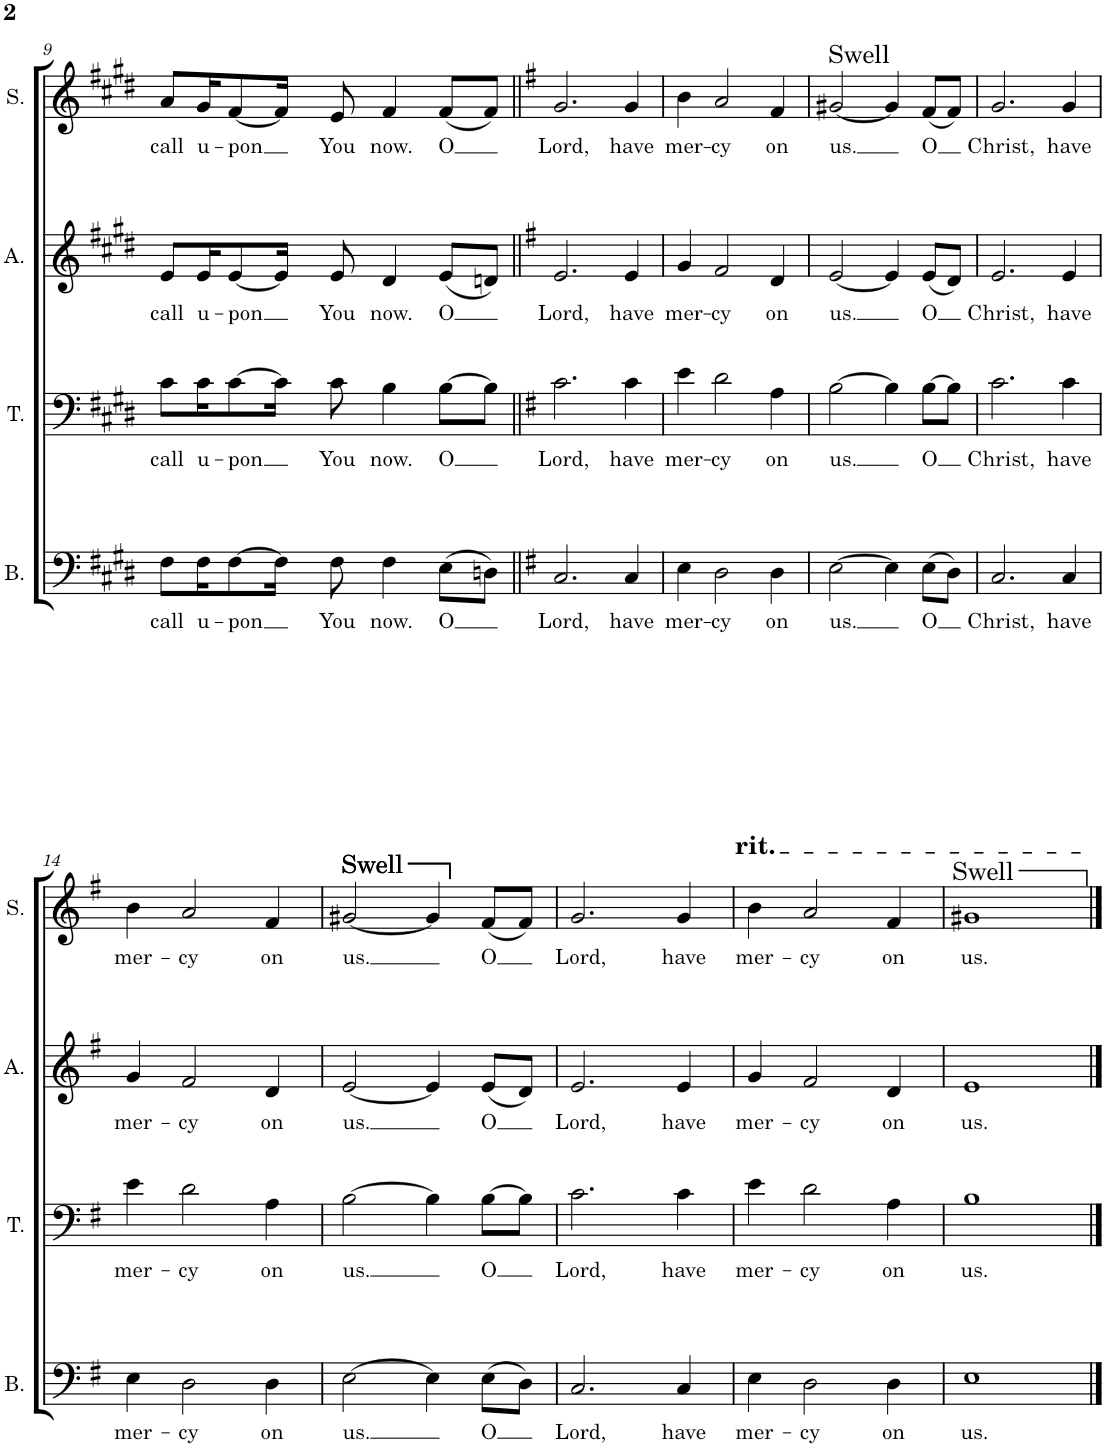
**kern	**text	**kern	**text	**kern	**text	**kern	**text
*part4	*part4	*part3	*part3	*part2	*part2	*part1	*part1
*staff4	*staff4	*staff3	*staff3	*staff2	*staff2	*staff1	*staff1
*I"Bass	*	*I"Tenor	*	*I"Alto	*	*I"Soprano	*
*I'B.	*	*I'T.	*	*I'A.	*	*I'S.	*
!!LO:PB:g=z
*clefF4	*	*clefF4	*	*clefG2	*	*clefG2	*
*k[f#c#g#d#]	*	*k[f#c#g#d#]	*	*k[f#c#g#d#]	*	*k[f#c#g#d#]	*
*M4/4	*	*M4/4	*	*M4/4	*	*M4/4	*
=9	=9	=9	=9	=9	=9	=9	=9
!	!LO:LY:b	!	!LO:LY:b	!	!LO:LY:b	!	!LO:LY:b
8F#\L	call	8c#\L	call	8e/L	call	8a/L	call
!	!LO:LY:b	!	!LO:LY:b	!	!LO:LY:b	!	!LO:LY:b
16F#\K	u-	16c#\K	u-	16e/K	u-	16g#/K	u-
!	!LO:LY:b	!	!LO:LY:b	!	!LO:LY:b	!	!LO:LY:b
[8F#\	-pon	[8c#\	-pon	[8e/	-pon	[8f#/	-pon
16F#\Jk]	.	16c#\Jk]	.	16e/Jk]	.	16f#/Jk]	.
!	!LO:LY:b	!	!LO:LY:b	!	!LO:LY:b	!	!LO:LY:b
8F#\	You	8c#\	You	8e/	You	8e/	You
!	!LO:LY:b	!	!LO:LY:b	!	!LO:LY:b	!	!LO:LY:b
4F#\	now.	4B\	now.	4d#/	now.	4f#/	now.
!	!LO:LY:b	!	!LO:LY:b	!	!LO:LY:b	!	!LO:LY:b
(8E\L	O	[8B\L	O	(8e/L	O	(8f#/L	O
8Dn\J)	.	8B\J]	.	8dn/J)	.	8f#/J)	.
=10||	=10||	=10||	=10||	=10||	=10||	=10||	=10||
*k[f#]	*	*k[f#]	*	*k[f#]	*	*k[f#]	*
!	!LO:LY:b	!	!LO:LY:b	!	!LO:LY:b	!	!LO:LY:b
2.C/	Lord,	2.c\	Lord,	2.e/	Lord,	2.g/	Lord,
!	!LO:LY:b	!	!LO:LY:b	!	!LO:LY:b	!	!LO:LY:b
4C/	have	4c\	have	4e/	have	4g/	have
=11	=11	=11	=11	=11	=11	=11	=11
!	!LO:LY:b	!	!LO:LY:b	!	!LO:LY:b	!	!LO:LY:b
4E\	mer-	4e\	mer-	4g/	mer-	4b\	mer-
!	!LO:LY:b	!	!LO:LY:b	!	!LO:LY:b	!	!LO:LY:b
2D\	-cy	2d\	-cy	2f#/	-cy	2a/	-cy
!	!LO:LY:b	!	!LO:LY:b	!	!LO:LY:b	!	!LO:LY:b
4D\	on	4A\	on	4d/	on	4f#/	on
=12	=12	=12	=12	=12	=12	=12	=12
!	!	!	!	!	!	!LO:TX:a:t=Swell	!
!	!LO:LY:b	!	!LO:LY:b	!	!LO:LY:b	!	!LO:LY:b
[2E\	us.	[2B\	us.	[2e/	us.	[2g#X/	us.
4E\]	.	4B\]	.	4e/]	.	4g#/]	.
!	!LO:LY:b	!	!LO:LY:b	!	!LO:LY:b	!	!LO:LY:b
(8E\L	O	[8B\L	O	(8e/L	O	(8f#/L	O
8D\J)	.	8B\J]	.	8d/J)	.	8f#/J)	.
=13	=13	=13	=13	=13	=13	=13	=13
!	!LO:LY:b	!	!LO:LY:b	!	!LO:LY:b	!	!LO:LY:b
2.C/	Christ,	2.c\	Christ,	2.e/	Christ,	2.g/	Christ,
!	!LO:LY:b	!	!LO:LY:b	!	!LO:LY:b	!	!LO:LY:b
4C/	have	4c\	have	4e/	have	4g/	have
!!LO:LB:g=z
=14	=14	=14	=14	=14	=14	=14	=14
!	!LO:LY:b	!	!LO:LY:b	!	!LO:LY:b	!	!LO:LY:b
4E\	mer-	4e\	mer-	4g/	mer-	4b\	mer-
!	!LO:LY:b	!	!LO:LY:b	!	!LO:LY:b	!	!LO:LY:b
2D\	-cy	2d\	-cy	2f#/	-cy	2a/	-cy
!	!LO:LY:b	!	!LO:LY:b	!	!LO:LY:b	!	!LO:LY:b
4D\	on	4A\	on	4d/	on	4f#/	on
=15	=15	=15	=15	=15	=15	=15	=15
!	!	!	!	!	!	!LO:TX:a:t=Swell	!
!	!	!	!	!	!	!LO:TX:a:t=Swell	!
!	!	!	!	!	!	!LO:TX:a:t=Swell	!
!	!LO:LY:b	!	!LO:LY:b	!	!LO:LY:b	!	!LO:LY:b
[2E\	us.	[2B\	us.	[2e/	us.	[2g#X/	us.
4E\]	.	4B\]	.	4e/]	.	4g#/]	.
!	!LO:LY:b	!	!LO:LY:b	!	!LO:LY:b	!	!LO:LY:b
(8E\L	O	[8B\L	O	(8e/L	O	(8f#/L	O
8D\J)	.	8B\J]	.	8d/J)	.	8f#/J)	.
=16	=16	=16	=16	=16	=16	=16	=16
!	!LO:LY:b	!	!LO:LY:b	!	!LO:LY:b	!	!LO:LY:b
2.C/	Lord,	2.c\	Lord,	2.e/	Lord,	2.g/	Lord,
!	!LO:LY:b	!	!LO:LY:b	!	!LO:LY:b	!	!LO:LY:b
4C/	have	4c\	have	4e/	have	4g/	have
=17	=17	=17	=17	=17	=17	=17	=17
!	!	!	!	!	!	!LO:TX:a:t=rit.	!
!	!LO:LY:b	!	!LO:LY:b	!	!LO:LY:b	!	!LO:LY:b
4E\	mer-	4e\	mer-	4g/	mer-	4b\	mer-
!	!LO:LY:b	!	!LO:LY:b	!	!LO:LY:b	!	!LO:LY:b
2D\	-cy	2d\	-cy	2f#/	-cy	2a/	-cy
!	!LO:LY:b	!	!LO:LY:b	!	!LO:LY:b	!	!LO:LY:b
4D\	on	4A\	on	4d/	on	4f#/	on
=18	=18	=18	=18	=18	=18	=18	=18
!	!	!	!	!	!	!LO:TX:a:t=Swell	!
!	!LO:LY:b	!	!LO:LY:b	!	!LO:LY:b	!	!LO:LY:b
1E	us.	1B	us.	1e	us.	1g#X	us.
==	==	==	==	==	==	==	==
*-	*-	*-	*-	*-	*-	*-	*-
